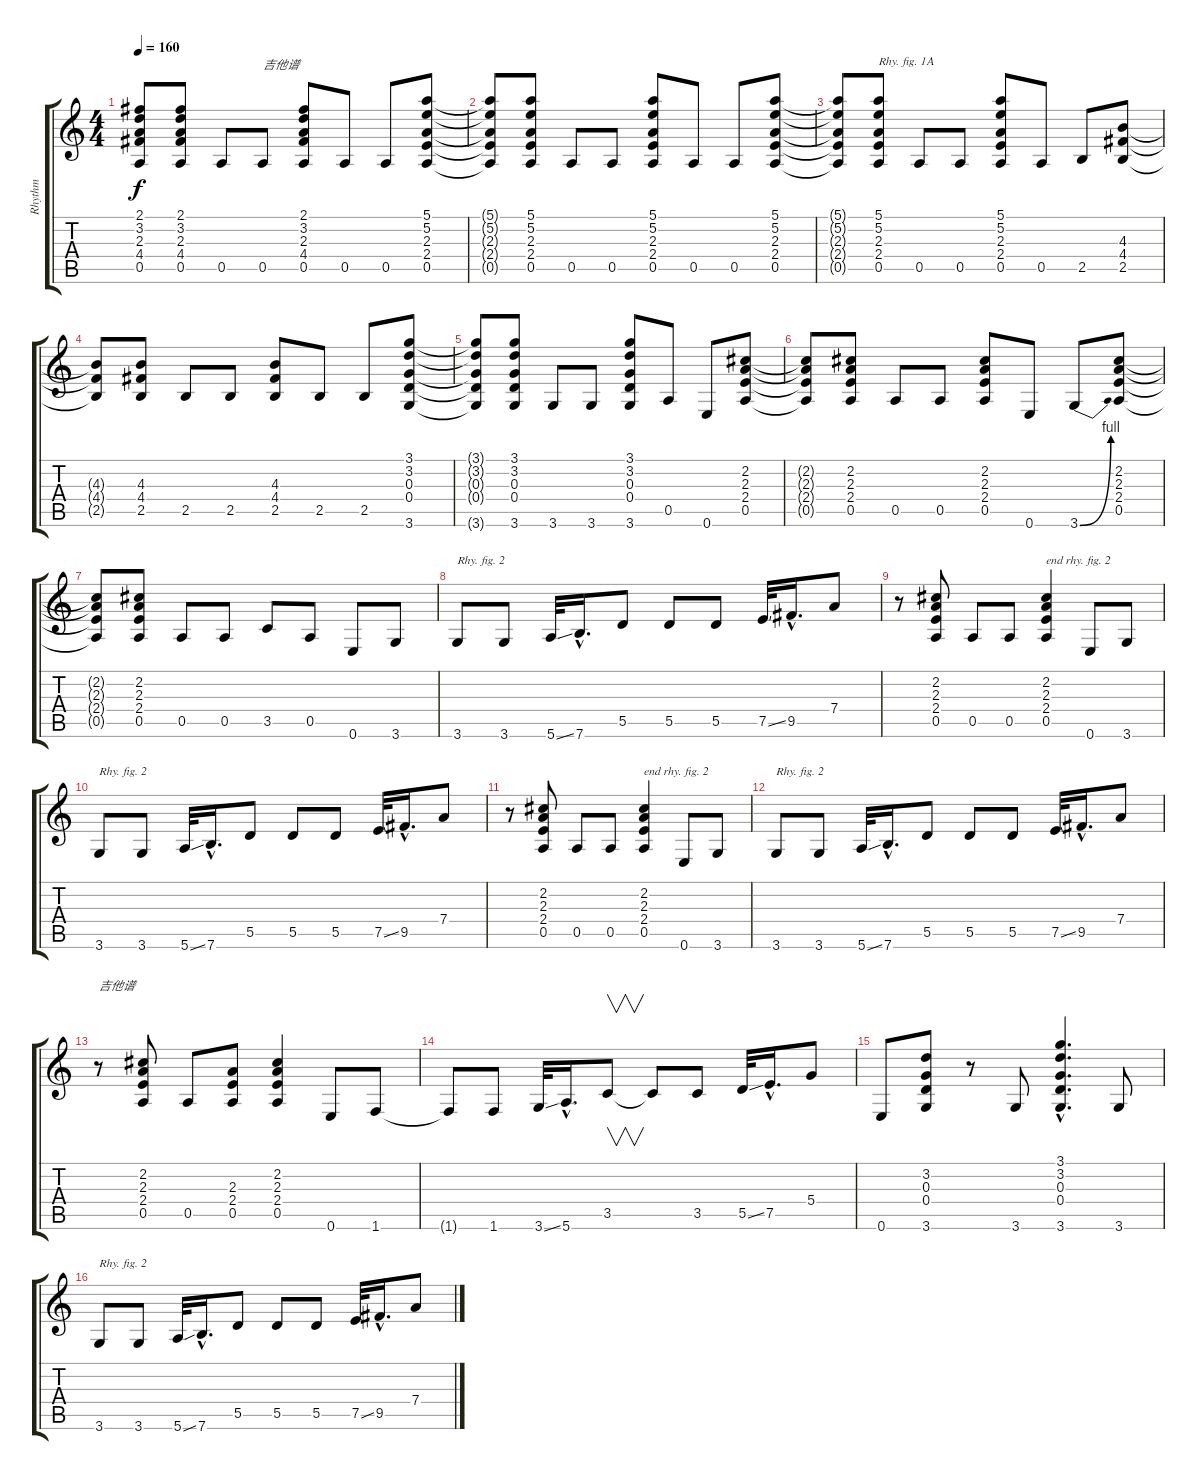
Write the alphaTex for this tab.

\track ("Rhythm" "Rhythm") {instrument overdrivenguitar}
\staff {score tabs}
\tuning (E4 B3 G3 D3 A2 E2) {hide}
\ts (4 4)
\tempo 160
\clef g2
\ks c
(2.1{t} 3.2{t} 2.3{t} 4.4{t} 0.5{t}).8{dy f} (2.1 3.2 2.3 4.4 0.5).8 0.5.8 0.5.8{txt "吉他谱"} (2.1 3.2 2.3 4.4 0.5).8 0.5.8 0.5.8 (5.1 5.2 2.3 2.4 0.5).8 |
(5.1{t} 5.2{t} 2.3{t} 2.4{t} 0.5{t}).8 (5.1 5.2 2.3 2.4 0.5).8 0.5.8 0.5.8 (5.1 5.2 2.3 2.4 0.5).8 0.5.8 0.5.8 (5.1 5.2 2.3 2.4 0.5).8 |
(5.1{t} 5.2{t} 2.3{t} 2.4{t} 0.5{t}).8 (5.1 5.2 2.3 2.4 0.5).8{txt "Rhy. fig. 1A"} 0.5.8 0.5.8 (5.1 5.2 2.3 2.4 0.5).8 0.5.8 2.5.8 (4.3 4.4 2.5).8 |
(4.3{t} 4.4{t} 2.5{t}).8 (4.3 4.4 2.5).8 2.5.8 2.5.8 (4.3 4.4 2.5).8 2.5.8 2.5.8 (3.1 3.2 0.3 0.4 3.6).8 |
(3.1{t} 3.2{t} 0.3{t} 0.4{t} 3.6{t}).8 (3.1 3.2 0.3 0.4 3.6).8 3.6.8 3.6.8 (3.1 3.2 0.3 0.4 3.6).8 0.5.8 0.6.8 (2.2 2.3 2.4 0.5).8 |
(2.2{t} 2.3{t} 2.4{t} 0.5{t}).8 (2.2 2.3 2.4 0.5).8 0.5.8 0.5.8 (2.2 2.3 2.4 0.5).8 0.6.8 3.6{be (bend 0 0 60 4)}.8 (2.2 2.3 2.4 0.5).8 |
(2.2{t} 2.3{t} 2.4{t} 0.5{t}).8 (2.2 2.3 2.4 0.5).8 0.5.8 0.5.8 3.5.8 0.5.8 0.6.8 3.6.8 |
3.6.8{txt "Rhy. fig. 2"} 3.6.8 5.6{ss}.32 7.6{hac}.16{d} 5.5.8 5.5.8 5.5.8 7.5{ss}.32 9.5{hac}.16{d} 7.4.8 |
r.8 (2.2 2.3 2.4 0.5).8 0.5.8 0.5.8 (2.2 2.3 2.4 0.5).4{txt "end rhy. fig. 2"} 0.6.8 3.6.8 |
3.6.8{txt "Rhy. fig. 2"} 3.6.8 5.6{ss}.32 7.6{hac}.16{d} 5.5.8 5.5.8 5.5.8 7.5{ss}.32 9.5{hac}.16{d} 7.4.8 |
r.8 (2.2 2.3 2.4 0.5).8 0.5.8 0.5.8 (2.2 2.3 2.4 0.5).4{txt "end rhy. fig. 2"} 0.6.8 3.6.8 |
3.6.8{txt "Rhy. fig. 2"} 3.6.8 5.6{ss}.32 7.6{hac}.16{d} 5.5.8 5.5.8 5.5.8 7.5{ss}.32 9.5{hac}.16{d} 7.4.8 |
r.8{txt "吉他谱"} (2.2 2.3 2.4 0.5).8 0.5.8 (2.3 2.4 0.5).8 (2.2 2.3 2.4 0.5).4 0.6.8 1.6.8 |
1.6{t}.8 1.6.8 3.6{ss}.32 5.6{hac}.16{d} 3.5.8{v} 3.5{t}.8 3.5.8 5.5{ss}.32 7.5{hac}.16{d} 5.4.8 |
0.6.8 (3.2 0.3 0.4 3.6).8 r.8 3.6.8 (3.1{hac} 3.2{hac} 0.3{hac} 0.4{hac} 3.6{hac}).4{d} 3.6.8 |
3.6.8{txt "Rhy. fig. 2"} 3.6.8 5.6{ss}.32 7.6{hac}.16{d} 5.5.8 5.5.8 5.5.8 7.5{ss}.32 9.5{hac}.16{d} 7.4.8
